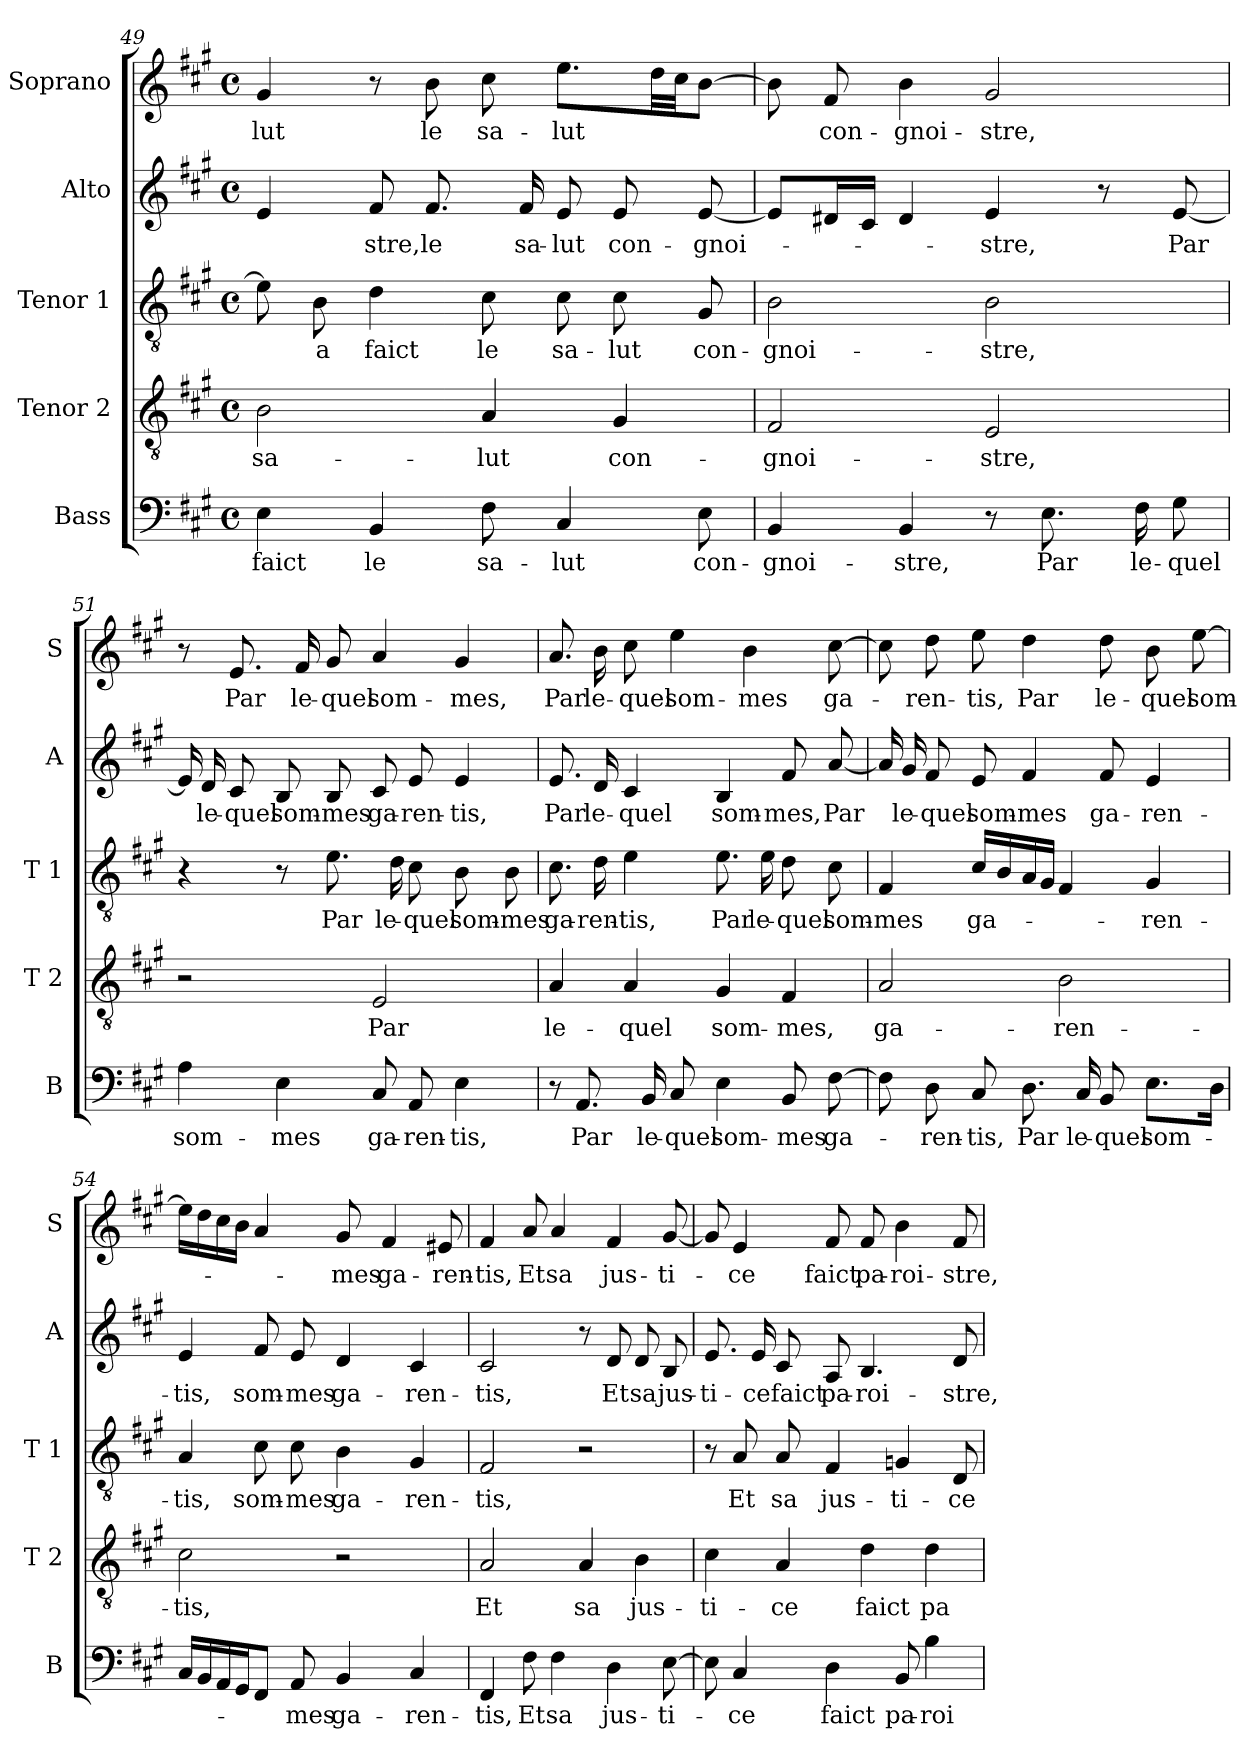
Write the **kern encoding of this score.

**kern	**text	**kern	**text	**kern	**text	**kern	**text	**kern	**text
*part5	*part5	*part4	*part4	*part3	*part3	*part2	*part2	*part1	*part1
*staff5	*staff5	*staff4	*staff4	*staff3	*staff3	*staff2	*staff2	*staff1	*staff1
*I"Bass	*	*I"Tenor 2	*	*I"Tenor 1	*	*I"Alto	*	*I"Soprano	*
*I'B	*	*I'T 2	*	*I'T 1	*	*I'A	*	*I'S	*
*clefF4	*	*clefGv2	*	*clefGv2	*	*clefG2	*	*clefG2	*
*k[f#c#g#]	*	*k[f#c#g#]	*	*k[f#c#g#]	*	*k[f#c#g#]	*	*k[f#c#g#]	*
*A:	*	*A:	*	*A:	*	*A:	*	*A:	*
*M4/4	*	*M4/4	*	*M4/4	*	*M4/4	*	*M4/4	*
*met(c)	*	*met(c)	*	*met(c)	*	*met(c)	*	*met(c)	*
=49	=49	=49	=49	=49	=49	=49	=49	=49	=49
!	!LO:LY:b	!	!LO:LY:b	!	!	!	!	!	!LO:LY:b
4E\	faict	2B\	sa-	8e\]	.	4e/	.	4g#/	-lut
!	!	!	!	!	!LO:LY:b	!	!	!	!
.	.	.	.	8B\	a	.	.	.	.
!	!LO:LY:b	!	!	!	!LO:LY:b	!	!LO:LY:b	!	!
4BB/	le	.	.	4d\	faict	8f#/	-stre,	8r	.
!	!	!	!	!	!	!	!LO:LY:b	!	!LO:LY:b
.	.	.	.	.	.	8.f#/	le	8b\	le
!	!LO:LY:b	!	!LO:LY:b	!	!LO:LY:b	!	!	!	!LO:LY:b
8F#\	sa-	4A/	-lut	8c#\	le	.	.	8cc#\	sa-
!	!	!	!	!	!	!	!LO:LY:b	!	!
.	.	.	.	.	.	16f#/	sa-	.	.
!	!LO:LY:b	!	!	!	!LO:LY:b	!	!LO:LY:b	!	!LO:LY:b
4C#/	-lut	.	.	8c#\	sa-	8e/	-lut	8.ee\L	-lut
!	!	!	!LO:LY:b	!	!LO:LY:b	!	!LO:LY:b	!	!
.	.	4G#/	con-	8c#\	-lut	8e/	con-	.	.
.	.	.	.	.	.	.	.	32dd\LL	.
.	.	.	.	.	.	.	.	32cc#\JJ	.
!	!LO:LY:b	!	!	!	!LO:LY:b	!	!LO:LY:b	!	!
8E\	con-	.	.	8G#/	con-	[8e/	-gnoi-	[8b\J	.
=50	=50	=50	=50	=50	=50	=50	=50	=50	=50
!	!LO:LY:b	!	!LO:LY:b	!	!LO:LY:b	!	!	!	!
4BB/	-gnoi-	2F#/	-gnoi-	2B\	-gnoi-	8e/L]	.	8b\]	.
!	!	!	!	!	!	!	!	!	!LO:LY:b
.	.	.	.	.	.	16d#X/L	.	8f#/	con-
.	.	.	.	.	.	16c#/JJ	.	.	.
!	!LO:LY:b	!	!	!	!	!	!	!	!LO:LY:b
4BB/	-stre,	.	.	.	.	4d#/	.	4b\	-gnoi-
!	!	!	!LO:LY:b	!	!LO:LY:b	!	!LO:LY:b	!	!LO:LY:b
8r	.	2E/	-stre,	2B\	-stre,	4e/	-stre,	2g#/	-stre,
!	!LO:LY:b	!	!	!	!	!	!	!	!
8.E\	Par	.	.	.	.	.	.	.	.
.	.	.	.	.	.	8r	.	.	.
!	!LO:LY:b	!	!	!	!	!	!	!	!
16F#\	le-	.	.	.	.	.	.	.	.
!	!LO:LY:b	!	!	!	!	!	!LO:LY:b	!	!
8G#\	-quel	.	.	.	.	[8e/	Par	.	.
!!LO:PB:g=z
=51	=51	=51	=51	=51	=51	=51	=51	=51	=51
!	!LO:LY:b	!	!	!	!	!	!	!	!
4A\	som-	2r	.	4r	.	16e/]	.	8r	.
!	!	!	!	!	!	!	!LO:LY:b	!	!
.	.	.	.	.	.	16d/	le-	.	.
!	!	!	!	!	!	!	!LO:LY:b	!	!LO:LY:b
.	.	.	.	.	.	8c#/	-quel	8.e/	Par
!	!LO:LY:b	!	!	!	!	!	!LO:LY:b	!	!
4E\	-mes	.	.	8r	.	8B/	som-	.	.
!	!	!	!	!	!	!	!	!	!LO:LY:b
.	.	.	.	.	.	.	.	16f#/	le-
!	!	!	!	!	!LO:LY:b	!	!LO:LY:b	!	!LO:LY:b
.	.	.	.	8.e\	Par	8B/	-mes	8g#/	-quel
!	!LO:LY:b	!	!LO:LY:b	!	!	!	!LO:LY:b	!	!LO:LY:b
8C#/	ga-	2E/	Par	.	.	8c#/	ga-	4a/	som-
!	!	!	!	!	!LO:LY:b	!	!	!	!
.	.	.	.	16d\	le-	.	.	.	.
!	!LO:LY:b	!	!	!	!LO:LY:b	!	!LO:LY:b	!	!
8AA/	-ren-	.	.	8c#\	-quel	8e/	-ren-	.	.
!	!LO:LY:b	!	!	!	!LO:LY:b	!	!LO:LY:b	!	!LO:LY:b
4E\	-tis,	.	.	8B\	som-	4e/	-tis,	4g#/	-mes,
!	!	!	!	!	!LO:LY:b	!	!	!	!
.	.	.	.	8B\	-mes	.	.	.	.
=52	=52	=52	=52	=52	=52	=52	=52	=52	=52
!	!	!	!LO:LY:b	!	!LO:LY:b	!	!LO:LY:b	!	!LO:LY:b
8r	.	4A/	le-	8.c#\	ga-	8.e/	Par	8.a/	Par
!	!LO:LY:b	!	!	!	!	!	!	!	!
8.AA/	Par	.	.	.	.	.	.	.	.
!	!	!	!	!	!LO:LY:b	!	!LO:LY:b	!	!LO:LY:b
.	.	.	.	16d\	-ren-	16d/	le-	16b\	le-
!	!	!	!LO:LY:b	!	!LO:LY:b	!	!LO:LY:b	!	!LO:LY:b
.	.	4A/	-quel	4e\	-tis,	4c#/	-quel	8cc#\	-quel
!	!LO:LY:b	!	!	!	!	!	!	!	!
16BB/	le-	.	.	.	.	.	.	.	.
!	!LO:LY:b	!	!	!	!	!	!	!	!LO:LY:b
8C#/	-quel	.	.	.	.	.	.	4ee\	som-
!	!LO:LY:b	!	!LO:LY:b	!	!LO:LY:b	!	!LO:LY:b	!	!
4E\	som-	4G#/	som-	8.e\	Par	4B/	som-	.	.
!	!	!	!	!	!	!	!	!	!LO:LY:b
.	.	.	.	.	.	.	.	4b\	-mes
!	!	!	!	!	!LO:LY:b	!	!	!	!
.	.	.	.	16e\	le-	.	.	.	.
!	!LO:LY:b	!	!LO:LY:b	!	!LO:LY:b	!	!LO:LY:b	!	!
8BB/	-mes	4F#/	-mes,	8d\	-quel	8f#/	-mes,	.	.
!	!LO:LY:b	!	!	!	!LO:LY:b	!	!LO:LY:b	!	!LO:LY:b
[8F#\	ga-	.	.	8c#\	som-	[8a/	Par	[8cc#\	ga-
!!LO:LB:g=z
=53	=53	=53	=53	=53	=53	=53	=53	=53	=53
!	!	!	!LO:LY:b	!	!LO:LY:b	!	!	!	!
8F#\]	.	2A/	ga-	4F#/	-mes	16a/]	.	8cc#\]	.
!	!	!	!	!	!	!	!LO:LY:b	!	!
.	.	.	.	.	.	16g#/	le-	.	.
!	!LO:LY:b	!	!	!	!	!	!LO:LY:b	!	!LO:LY:b
8D\	-ren-	.	.	.	.	8f#/	-quel	8dd\	-ren-
!	!LO:LY:b	!	!	!	!LO:LY:b	!	!LO:LY:b	!	!LO:LY:b
8C#/	-tis,	.	.	16c#/LL	ga-	8e/	som-	8ee\	-tis,
.	.	.	.	16B/	.	.	.	.	.
!	!LO:LY:b	!	!	!	!	!	!LO:LY:b	!	!LO:LY:b
8.D\	Par	.	.	16A/	.	4f#/	-mes	4dd\	Par
.	.	.	.	16G#/JJ	.	.	.	.	.
!	!	!	!LO:LY:b	!	!	!	!	!	!
.	.	2B\	-ren-	4F#/	.	.	.	.	.
!	!LO:LY:b	!	!	!	!	!	!	!	!
16C#/	le-	.	.	.	.	.	.	.	.
!	!LO:LY:b	!	!	!	!	!	!LO:LY:b	!	!LO:LY:b
8BB/	-quel	.	.	.	.	8f#/	ga-	8dd\	le-
!	!LO:LY:b	!	!	!	!LO:LY:b	!	!LO:LY:b	!	!LO:LY:b
8.E\L	som-	.	.	4G#/	-ren-	4e/	-ren-	8b\	-quel
!	!	!	!	!	!	!	!	!	!LO:LY:b
.	.	.	.	.	.	.	.	[8ee\	som-
16D\Jk	.	.	.	.	.	.	.	.	.
=54	=54	=54	=54	=54	=54	=54	=54	=54	=54
!	!	!	!LO:LY:b	!	!LO:LY:b	!	!LO:LY:b	!	!
16C#/LL	.	2c#\	-tis,	4A/	-tis,	4e/	-tis,	16ee\LL]	.
16BB/	.	.	.	.	.	.	.	16dd\	.
16AA/	.	.	.	.	.	.	.	16cc#\	.
16GG#/J	.	.	.	.	.	.	.	16b\JJ	.
!	!	!	!	!	!LO:LY:b	!	!LO:LY:b	!	!
8FF#/J	.	.	.	8c#\	som-	8f#/	som-	4a/	.
!	!LO:LY:b	!	!	!	!LO:LY:b	!	!LO:LY:b	!	!
8AA/	-mes	.	.	8c#\	-mes	8e/	-mes	.	.
!	!LO:LY:b	!	!	!	!LO:LY:b	!	!LO:LY:b	!	!LO:LY:b
4BB/	ga-	2r	.	4B\	ga-	4d/	ga-	8g#/	-mes
!	!	!	!	!	!	!	!	!	!LO:LY:b
.	.	.	.	.	.	.	.	4f#/	ga-
!	!LO:LY:b	!	!	!	!LO:LY:b	!	!LO:LY:b	!	!
4C#/	-ren-	.	.	4G#/	-ren-	4c#/	-ren-	.	.
!	!	!	!	!	!	!	!	!	!LO:LY:b
.	.	.	.	.	.	.	.	8e#X/	-ren-
=55	=55	=55	=55	=55	=55	=55	=55	=55	=55
!	!LO:LY:b	!	!LO:LY:b	!	!LO:LY:b	!	!LO:LY:b	!	!LO:LY:b
4FF#/	-tis,	2A/	Et	2F#/	-tis,	2c#/	-tis,	4f#/	-tis,
!	!LO:LY:b	!	!	!	!	!	!	!	!LO:LY:b
8F#\	Et	.	.	.	.	.	.	8a/	Et
!	!LO:LY:b	!	!	!	!	!	!	!	!LO:LY:b
4F#\	sa	.	.	.	.	.	.	4a/	sa
!	!	!	!LO:LY:b	!	!	!	!	!	!
.	.	4A/	sa	2r	.	8r	.	.	.
!	!LO:LY:b	!	!	!	!	!	!LO:LY:b	!	!LO:LY:b
4D\	jus-	.	.	.	.	8d/	Et	4f#/	jus-
!	!	!	!LO:LY:b	!	!	!	!LO:LY:b	!	!
.	.	4B\	jus-	.	.	8d/	sa	.	.
!	!LO:LY:b	!	!	!	!	!	!LO:LY:b	!	!LO:LY:b
[8E\	-ti-	.	.	.	.	8B/	jus-	[8g#/	-ti-
!!LO:LB:g=z
=56	=56	=56	=56	=56	=56	=56	=56	=56	=56
!	!	!	!LO:LY:b	!	!	!	!LO:LY:b	!	!
8E\]	.	4c#\	-ti-	8r	.	8.e/	-ti-	8g#/]	.
!	!LO:LY:b	!	!	!	!LO:LY:b	!	!	!	!LO:LY:b
4C#/	-ce	.	.	8A/	Et	.	.	4e/	-ce
!	!	!	!	!	!	!	!LO:LY:b	!	!
.	.	.	.	.	.	16e/	-ce	.	.
!	!	!	!LO:LY:b	!	!LO:LY:b	!	!LO:LY:b	!	!
.	.	4A/	-ce	8A/	sa	8c#/	faict	.	.
!	!LO:LY:b	!	!	!	!LO:LY:b	!	!LO:LY:b	!	!LO:LY:b
4D\	faict	.	.	4F#/	jus-	8A/	pa-	8f#/	faict
!	!	!	!LO:LY:b	!	!	!	!LO:LY:b	!	!LO:LY:b
.	.	4d\	faict	.	.	4.B/	-roi-	8f#/	pa-
!	!LO:LY:b	!	!	!	!LO:LY:b	!	!	!	!LO:LY:b
8BB/	pa-	.	.	4Gn/	-ti-	.	.	4b\	-roi-
!	!LO:LY:b	!	!LO:LY:b	!	!	!	!	!	!
4B\	-roi-	4d\	pa-	.	.	.	.	.	.
!	!	!	!	!	!LO:LY:b	!	!LO:LY:b	!	!LO:LY:b
.	.	.	.	8D/	-ce	8d/	-stre,	8f#/	-stre,
=	=	=	=	=	=	=	=	=	=
*-	*-	*-	*-	*-	*-	*-	*-	*-	*-
